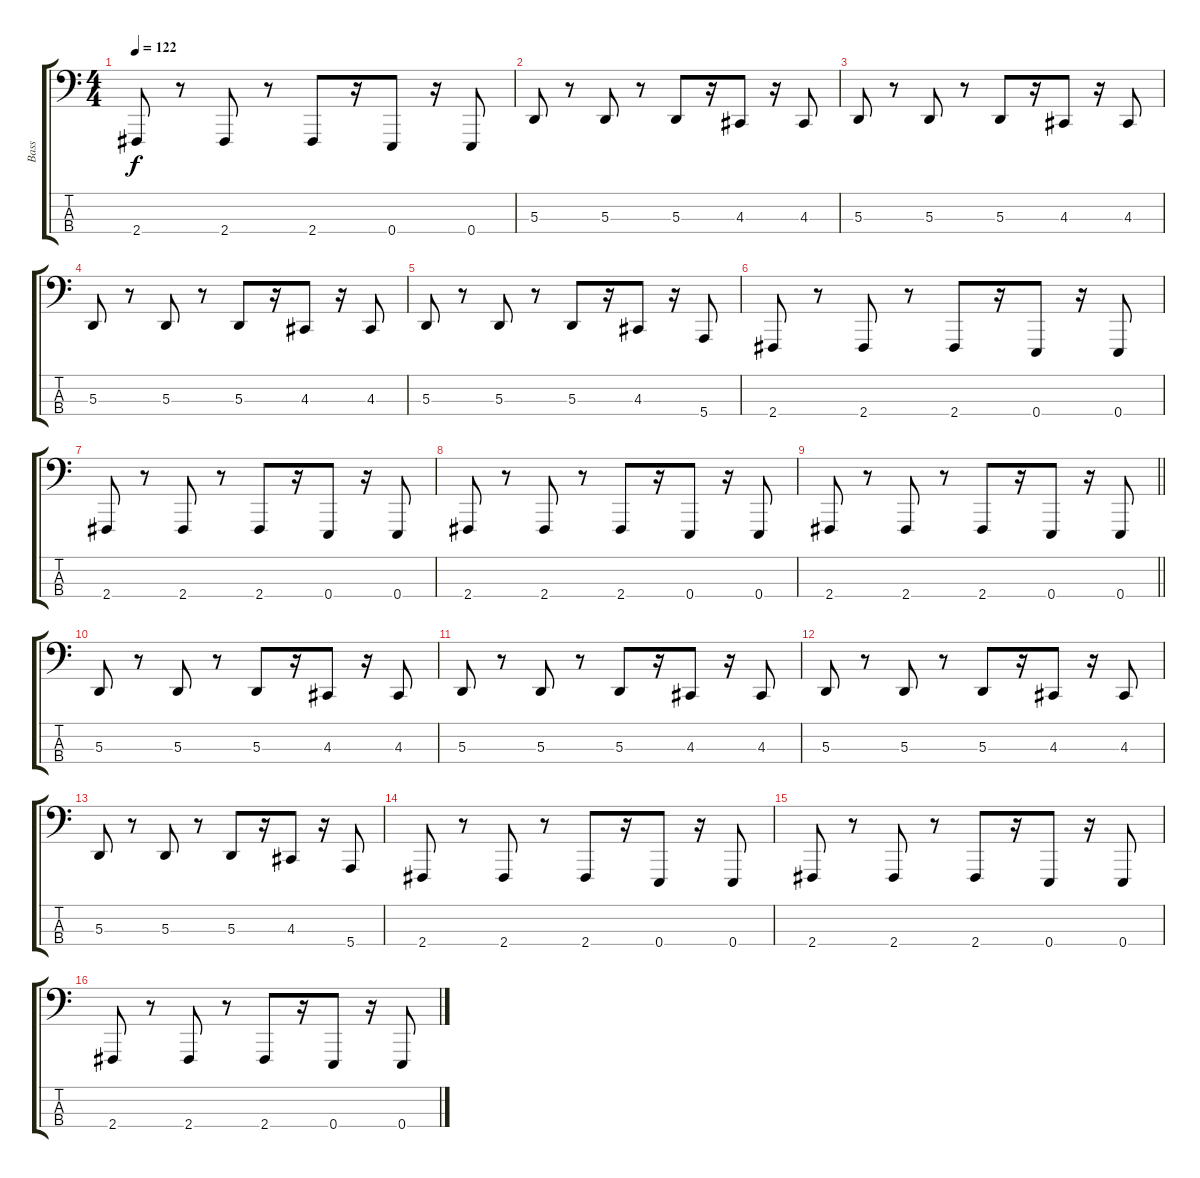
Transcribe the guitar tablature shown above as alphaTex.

\track ("Bass" "Bass") {instrument lead1square}
\staff {score tabs}
\tuning (G2 D2 A1 E1) {hide}
\ts (4 4)
\tempo 122
\clef f4
\ks c
2.4.8{dy f} r.8 2.4.8 r.8 2.4.8 r.16 0.4.8 r.16 0.4.8 |
5.3.8{volume 13} r.8 5.3.8 r.8 5.3.8 r.16 4.3.8 r.16 4.3.8 |
5.3.8 r.8 5.3.8 r.8 5.3.8 r.16 4.3.8 r.16 4.3.8 |
5.3.8 r.8 5.3.8 r.8 5.3.8 r.16 4.3.8 r.16 4.3.8 |
5.3.8 r.8 5.3.8 r.8 5.3.8 r.16 4.3.8 r.16 5.4.8 |
2.4.8 r.8 2.4.8 r.8 2.4.8 r.16 0.4.8 r.16 0.4.8 |
2.4.8 r.8 2.4.8 r.8 2.4.8 r.16 0.4.8 r.16 0.4.8 |
2.4.8 r.8 2.4.8 r.8 2.4.8 r.16 0.4.8 r.16 0.4.8 |
\barLineRight lightlight
2.4.8 r.8 2.4.8 r.8 2.4.8 r.16 0.4.8 r.16 0.4.8 |
\section ("" "")
5.3.8{volume 11} r.8 5.3.8 r.8 5.3.8 r.16 4.3.8 r.16 4.3.8 |
5.3.8 r.8 5.3.8 r.8 5.3.8 r.16 4.3.8 r.16 4.3.8 |
5.3.8 r.8 5.3.8 r.8 5.3.8 r.16 4.3.8 r.16 4.3.8 |
5.3.8 r.8 5.3.8 r.8 5.3.8 r.16 4.3.8 r.16 5.4.8 |
2.4.8 r.8 2.4.8 r.8 2.4.8 r.16 0.4.8 r.16 0.4.8 |
2.4.8 r.8 2.4.8 r.8 2.4.8 r.16 0.4.8 r.16 0.4.8 |
2.4.8 r.8 2.4.8 r.8 2.4.8 r.16 0.4.8 r.16 0.4.8
